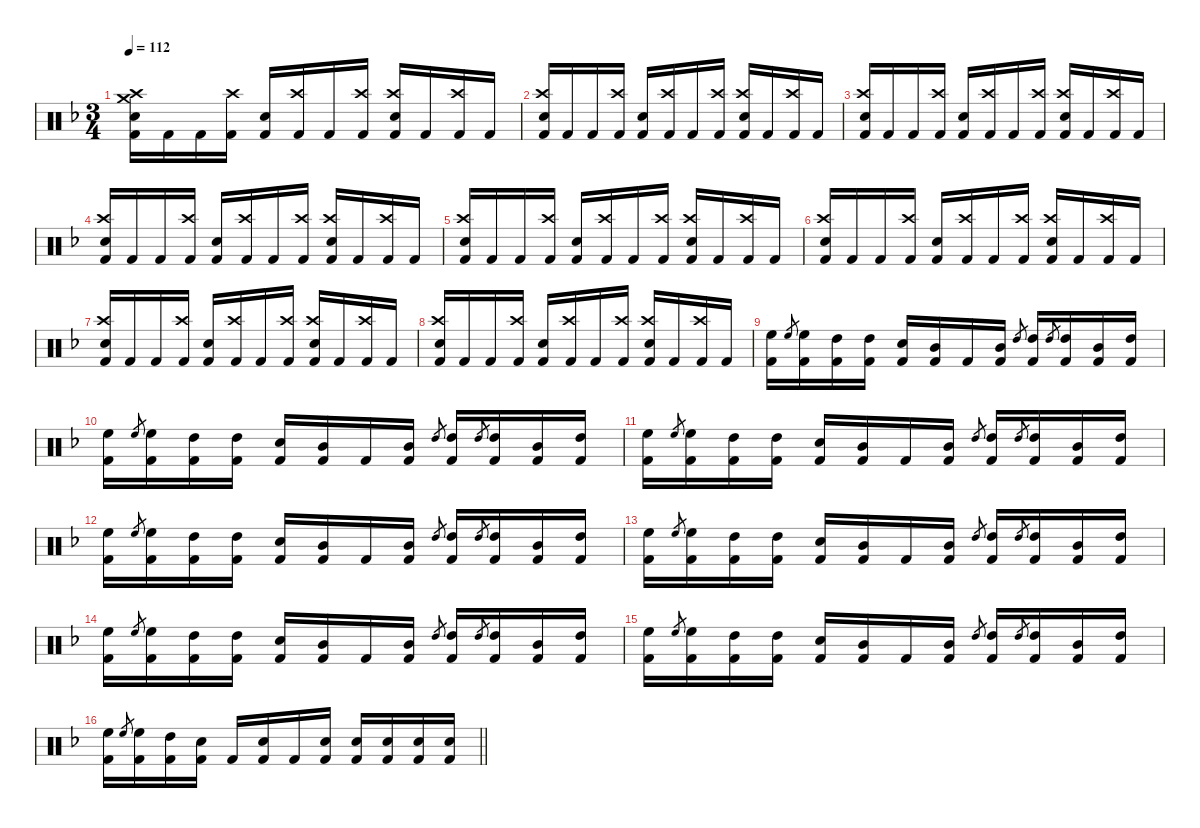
\hideDynamics
\bracketExtendMode nobrackets
\singleTrackTrackNamePolicy hidden
\multiTrackTrackNamePolicy hidden
\firstSystemTrackNameMode fullname
\firstSystemTrackNameOrientation horizontal
\otherSystemsTrackNameOrientation horizontal
\track ("Drumkit" "Drums") {defaultSystemsLayout 4 instrument percussion}
\staff {score}
\articulation defaults
\ts (3 4)
\tempo 112
\clef neutral
\ks dminor
("Crash medium (hit)"{acc forcenatural} "Crash high (hit)"{acc forcenatural} "Snare (hit) 2"{acc forcenatural} "Kick (hit) 2"{acc forcenatural}).16{dy f beam Down} "Kick (hit) 2"{acc forcenatural}.16{beam Down} "Kick (hit) 2"{acc forcenatural}.16{beam Down} ("Crash high (hit)"{acc forcenatural} "Kick (hit) 2"{acc forcenatural}).16{beam Down} ("Snare (hit) 2"{acc forcenatural} "Kick (hit) 2"{acc forcenatural}).16{beam Up} ("Crash high (hit)"{acc forcenatural} "Kick (hit) 2"{acc forcenatural}).16{beam Up} "Kick (hit) 2"{acc forcenatural}.16{beam Up} ("Crash high (hit)"{acc forcenatural} "Kick (hit) 2"{acc forcenatural}).16{beam Up} ("Crash high (hit)"{acc forcenatural} "Snare (hit) 2"{acc forcenatural} "Kick (hit) 2"{acc forcenatural}).16{beam Up} "Kick (hit) 2"{acc forcenatural}.16{beam Up} ("Crash high (hit)"{acc forcenatural} "Kick (hit) 2"{acc forcenatural}).16{beam Up} "Kick (hit) 2"{acc forcenatural}.16{beam Up} |
("Crash high (hit)"{acc forcenatural} "Snare (hit) 2"{acc forcenatural} "Kick (hit) 2"{acc forcenatural}).16{beam Up} "Kick (hit) 2"{acc forcenatural}.16{beam Up} "Kick (hit) 2"{acc forcenatural}.16{beam Up} ("Crash high (hit)"{acc forcenatural} "Kick (hit) 2"{acc forcenatural}).16{beam Up} ("Snare (hit) 2"{acc forcenatural} "Kick (hit) 2"{acc forcenatural}).16{beam Up} ("Crash high (hit)"{acc forcenatural} "Kick (hit) 2"{acc forcenatural}).16{beam Up} "Kick (hit) 2"{acc forcenatural}.16{beam Up} ("Crash high (hit)"{acc forcenatural} "Kick (hit) 2"{acc forcenatural}).16{beam Up} ("Crash high (hit)"{acc forcenatural} "Snare (hit) 2"{acc forcenatural} "Kick (hit) 2"{acc forcenatural}).16{beam Up} "Kick (hit) 2"{acc forcenatural}.16{beam Up} ("Crash high (hit)"{acc forcenatural} "Kick (hit) 2"{acc forcenatural}).16{beam Up} "Kick (hit) 2"{acc forcenatural}.16{beam Up} |
("Crash high (hit)"{acc forcenatural} "Snare (hit) 2"{acc forcenatural} "Kick (hit) 2"{acc forcenatural}).16{beam Up} "Kick (hit) 2"{acc forcenatural}.16{beam Up} "Kick (hit) 2"{acc forcenatural}.16{beam Up} ("Crash high (hit)"{acc forcenatural} "Kick (hit) 2"{acc forcenatural}).16{beam Up} ("Snare (hit) 2"{acc forcenatural} "Kick (hit) 2"{acc forcenatural}).16{beam Up} ("Crash high (hit)"{acc forcenatural} "Kick (hit) 2"{acc forcenatural}).16{beam Up} "Kick (hit) 2"{acc forcenatural}.16{beam Up} ("Crash high (hit)"{acc forcenatural} "Kick (hit) 2"{acc forcenatural}).16{beam Up} ("Crash high (hit)"{acc forcenatural} "Snare (hit) 2"{acc forcenatural} "Kick (hit) 2"{acc forcenatural}).16{beam Up} "Kick (hit) 2"{acc forcenatural}.16{beam Up} ("Crash high (hit)"{acc forcenatural} "Kick (hit) 2"{acc forcenatural}).16{beam Up} "Kick (hit) 2"{acc forcenatural}.16{beam Up} |
("Crash high (hit)"{acc forcenatural} "Snare (hit) 2"{acc forcenatural} "Kick (hit) 2"{acc forcenatural}).16{beam Up} "Kick (hit) 2"{acc forcenatural}.16{beam Up} "Kick (hit) 2"{acc forcenatural}.16{beam Up} ("Crash high (hit)"{acc forcenatural} "Kick (hit) 2"{acc forcenatural}).16{beam Up} ("Snare (hit) 2"{acc forcenatural} "Kick (hit) 2"{acc forcenatural}).16{beam Up} ("Crash high (hit)"{acc forcenatural} "Kick (hit) 2"{acc forcenatural}).16{beam Up} "Kick (hit) 2"{acc forcenatural}.16{beam Up} ("Crash high (hit)"{acc forcenatural} "Kick (hit) 2"{acc forcenatural}).16{beam Up} ("Crash high (hit)"{acc forcenatural} "Snare (hit) 2"{acc forcenatural} "Kick (hit) 2"{acc forcenatural}).16{beam Up} "Kick (hit) 2"{acc forcenatural}.16{beam Up} ("Crash high (hit)"{acc forcenatural} "Kick (hit) 2"{acc forcenatural}).16{beam Up} "Kick (hit) 2"{acc forcenatural}.16{beam Up} |
("Crash high (hit)"{acc forcenatural} "Snare (hit) 2"{acc forcenatural} "Kick (hit) 2"{acc forcenatural}).16{beam Up} "Kick (hit) 2"{acc forcenatural}.16{beam Up} "Kick (hit) 2"{acc forcenatural}.16{beam Up} ("Crash high (hit)"{acc forcenatural} "Kick (hit) 2"{acc forcenatural}).16{beam Up} ("Snare (hit) 2"{acc forcenatural} "Kick (hit) 2"{acc forcenatural}).16{beam Up} ("Crash high (hit)"{acc forcenatural} "Kick (hit) 2"{acc forcenatural}).16{beam Up} "Kick (hit) 2"{acc forcenatural}.16{beam Up} ("Crash high (hit)"{acc forcenatural} "Kick (hit) 2"{acc forcenatural}).16{beam Up} ("Crash high (hit)"{acc forcenatural} "Snare (hit) 2"{acc forcenatural} "Kick (hit) 2"{acc forcenatural}).16{beam Up} "Kick (hit) 2"{acc forcenatural}.16{beam Up} ("Crash high (hit)"{acc forcenatural} "Kick (hit) 2"{acc forcenatural}).16{beam Up} "Kick (hit) 2"{acc forcenatural}.16{beam Up} |
("Crash high (hit)"{acc forcenatural} "Snare (hit) 2"{acc forcenatural} "Kick (hit) 2"{acc forcenatural}).16{beam Up} "Kick (hit) 2"{acc forcenatural}.16{beam Up} "Kick (hit) 2"{acc forcenatural}.16{beam Up} ("Crash high (hit)"{acc forcenatural} "Kick (hit) 2"{acc forcenatural}).16{beam Up} ("Snare (hit) 2"{acc forcenatural} "Kick (hit) 2"{acc forcenatural}).16{beam Up} ("Crash high (hit)"{acc forcenatural} "Kick (hit) 2"{acc forcenatural}).16{beam Up} "Kick (hit) 2"{acc forcenatural}.16{beam Up} ("Crash high (hit)"{acc forcenatural} "Kick (hit) 2"{acc forcenatural}).16{beam Up} ("Crash high (hit)"{acc forcenatural} "Snare (hit) 2"{acc forcenatural} "Kick (hit) 2"{acc forcenatural}).16{beam Up} "Kick (hit) 2"{acc forcenatural}.16{beam Up} ("Crash high (hit)"{acc forcenatural} "Kick (hit) 2"{acc forcenatural}).16{beam Up} "Kick (hit) 2"{acc forcenatural}.16{beam Up} |
("Crash high (hit)"{acc forcenatural} "Snare (hit) 2"{acc forcenatural} "Kick (hit) 2"{acc forcenatural}).16{beam Up} "Kick (hit) 2"{acc forcenatural}.16{beam Up} "Kick (hit) 2"{acc forcenatural}.16{beam Up} ("Crash high (hit)"{acc forcenatural} "Kick (hit) 2"{acc forcenatural}).16{beam Up} ("Snare (hit) 2"{acc forcenatural} "Kick (hit) 2"{acc forcenatural}).16{beam Up} ("Crash high (hit)"{acc forcenatural} "Kick (hit) 2"{acc forcenatural}).16{beam Up} "Kick (hit) 2"{acc forcenatural}.16{beam Up} ("Crash high (hit)"{acc forcenatural} "Kick (hit) 2"{acc forcenatural}).16{beam Up} ("Crash high (hit)"{acc forcenatural} "Snare (hit) 2"{acc forcenatural} "Kick (hit) 2"{acc forcenatural}).16{beam Up} "Kick (hit) 2"{acc forcenatural}.16{beam Up} ("Crash high (hit)"{acc forcenatural} "Kick (hit) 2"{acc forcenatural}).16{beam Up} "Kick (hit) 2"{acc forcenatural}.16{beam Up} |
("Crash high (hit)"{acc forcenatural} "Snare (hit) 2"{acc forcenatural} "Kick (hit) 2"{acc forcenatural}).16{beam Up} "Kick (hit) 2"{acc forcenatural}.16{beam Up} "Kick (hit) 2"{acc forcenatural}.16{beam Up} ("Crash high (hit)"{acc forcenatural} "Kick (hit) 2"{acc forcenatural}).16{beam Up} ("Snare (hit) 2"{acc forcenatural} "Kick (hit) 2"{acc forcenatural}).16{beam Up} ("Crash high (hit)"{acc forcenatural} "Kick (hit) 2"{acc forcenatural}).16{beam Up} "Kick (hit) 2"{acc forcenatural}.16{beam Up} ("Crash high (hit)"{acc forcenatural} "Kick (hit) 2"{acc forcenatural}).16{beam Up} ("Crash high (hit)"{acc forcenatural} "Snare (hit) 2"{acc forcenatural} "Kick (hit) 2"{acc forcenatural}).16{beam Up} "Kick (hit) 2"{acc forcenatural}.16{beam Up} ("Crash high (hit)"{acc forcenatural} "Kick (hit) 2"{acc forcenatural}).16{beam Up} "Kick (hit) 2"{acc forcenatural}.16{beam Up} |
("High Floor Tom (hit)"{acc forcenatural} "Kick (hit) 2"{acc forcenatural}).16{beam Down} "High Floor Tom (hit)"{acc forcenatural}.8{gr dy mf beam Up} ("High Floor Tom (hit)"{acc forcenatural} "Kick (hit) 2"{acc forcenatural}).16{dy f beam Down} ("High Tom (hit)"{acc forcenatural} "Kick (hit) 2"{acc forcenatural}).16{beam Down} ("High Tom (hit)"{acc forcenatural} "Kick (hit) 2"{acc forcenatural}).16{beam Down} ("Snare (hit) 2"{acc forcenatural} "Kick (hit) 2"{acc forcenatural}).16{beam Up} ("Mid Tom (hit)"{acc forcenatural} "Kick (hit) 2"{acc forcenatural}).16{beam Up} "Kick (hit) 2"{acc forcenatural}.16{beam Up} ("Mid Tom (hit)"{acc forcenatural} "Kick (hit) 2"{acc forcenatural}).16{beam Up} "High Tom (hit)"{acc forcenatural}.8{gr dy mf beam Up} ("High Tom (hit)"{acc forcenatural} "Kick (hit) 2"{acc forcenatural}).16{dy f beam Up} "High Tom (hit)"{acc forcenatural}.8{gr dy mf beam Up} ("High Tom (hit)"{acc forcenatural} "Kick (hit) 2"{acc forcenatural}).16{dy f beam Up} ("Mid Tom (hit)"{acc forcenatural} "Kick (hit) 2"{acc forcenatural}).16{beam Up} ("High Tom (hit)"{acc forcenatural} "Kick (hit) 2"{acc forcenatural}).16{beam Up} |
("High Floor Tom (hit)"{acc forcenatural} "Kick (hit) 2"{acc forcenatural}).16{beam Down} "High Floor Tom (hit)"{acc forcenatural}.8{gr dy mf beam Up} ("High Floor Tom (hit)"{acc forcenatural} "Kick (hit) 2"{acc forcenatural}).16{dy f beam Down} ("High Tom (hit)"{acc forcenatural} "Kick (hit) 2"{acc forcenatural}).16{beam Down} ("High Tom (hit)"{acc forcenatural} "Kick (hit) 2"{acc forcenatural}).16{beam Down} ("Snare (hit) 2"{acc forcenatural} "Kick (hit) 2"{acc forcenatural}).16{beam Up} ("Mid Tom (hit)"{acc forcenatural} "Kick (hit) 2"{acc forcenatural}).16{beam Up} "Kick (hit) 2"{acc forcenatural}.16{beam Up} ("Mid Tom (hit)"{acc forcenatural} "Kick (hit) 2"{acc forcenatural}).16{beam Up} "High Tom (hit)"{acc forcenatural}.8{gr dy mf beam Up} ("High Tom (hit)"{acc forcenatural} "Kick (hit) 2"{acc forcenatural}).16{dy f beam Up} "High Tom (hit)"{acc forcenatural}.8{gr dy mf beam Up} ("High Tom (hit)"{acc forcenatural} "Kick (hit) 2"{acc forcenatural}).16{dy f beam Up} ("Mid Tom (hit)"{acc forcenatural} "Kick (hit) 2"{acc forcenatural}).16{beam Up} ("High Tom (hit)"{acc forcenatural} "Kick (hit) 2"{acc forcenatural}).16{beam Up} |
("High Floor Tom (hit)"{acc forcenatural} "Kick (hit) 2"{acc forcenatural}).16{beam Down} "High Floor Tom (hit)"{acc forcenatural}.8{gr dy mf beam Up} ("High Floor Tom (hit)"{acc forcenatural} "Kick (hit) 2"{acc forcenatural}).16{dy f beam Down} ("High Tom (hit)"{acc forcenatural} "Kick (hit) 2"{acc forcenatural}).16{beam Down} ("High Tom (hit)"{acc forcenatural} "Kick (hit) 2"{acc forcenatural}).16{beam Down} ("Snare (hit) 2"{acc forcenatural} "Kick (hit) 2"{acc forcenatural}).16{beam Up} ("Mid Tom (hit)"{acc forcenatural} "Kick (hit) 2"{acc forcenatural}).16{beam Up} "Kick (hit) 2"{acc forcenatural}.16{beam Up} ("Mid Tom (hit)"{acc forcenatural} "Kick (hit) 2"{acc forcenatural}).16{beam Up} "High Tom (hit)"{acc forcenatural}.8{gr dy mf beam Up} ("High Tom (hit)"{acc forcenatural} "Kick (hit) 2"{acc forcenatural}).16{dy f beam Up} "High Tom (hit)"{acc forcenatural}.8{gr dy mf beam Up} ("High Tom (hit)"{acc forcenatural} "Kick (hit) 2"{acc forcenatural}).16{dy f beam Up} ("Mid Tom (hit)"{acc forcenatural} "Kick (hit) 2"{acc forcenatural}).16{beam Up} ("High Tom (hit)"{acc forcenatural} "Kick (hit) 2"{acc forcenatural}).16{beam Up} |
("High Floor Tom (hit)"{acc forcenatural} "Kick (hit) 2"{acc forcenatural}).16{beam Down} "High Floor Tom (hit)"{acc forcenatural}.8{gr dy mf beam Up} ("High Floor Tom (hit)"{acc forcenatural} "Kick (hit) 2"{acc forcenatural}).16{dy f beam Down} ("High Tom (hit)"{acc forcenatural} "Kick (hit) 2"{acc forcenatural}).16{beam Down} ("High Tom (hit)"{acc forcenatural} "Kick (hit) 2"{acc forcenatural}).16{beam Down} ("Snare (hit) 2"{acc forcenatural} "Kick (hit) 2"{acc forcenatural}).16{beam Up} ("Mid Tom (hit)"{acc forcenatural} "Kick (hit) 2"{acc forcenatural}).16{beam Up} "Kick (hit) 2"{acc forcenatural}.16{beam Up} ("Mid Tom (hit)"{acc forcenatural} "Kick (hit) 2"{acc forcenatural}).16{beam Up} "High Tom (hit)"{acc forcenatural}.8{gr dy mf beam Up} ("High Tom (hit)"{acc forcenatural} "Kick (hit) 2"{acc forcenatural}).16{dy f beam Up} "High Tom (hit)"{acc forcenatural}.8{gr dy mf beam Up} ("High Tom (hit)"{acc forcenatural} "Kick (hit) 2"{acc forcenatural}).16{dy f beam Up} ("Mid Tom (hit)"{acc forcenatural} "Kick (hit) 2"{acc forcenatural}).16{beam Up} ("High Tom (hit)"{acc forcenatural} "Kick (hit) 2"{acc forcenatural}).16{beam Up} |
("High Floor Tom (hit)"{acc forcenatural} "Kick (hit) 2"{acc forcenatural}).16{beam Down} "High Floor Tom (hit)"{acc forcenatural}.8{gr dy mf beam Up} ("High Floor Tom (hit)"{acc forcenatural} "Kick (hit) 2"{acc forcenatural}).16{dy f beam Down} ("High Tom (hit)"{acc forcenatural} "Kick (hit) 2"{acc forcenatural}).16{beam Down} ("High Tom (hit)"{acc forcenatural} "Kick (hit) 2"{acc forcenatural}).16{beam Down} ("Snare (hit) 2"{acc forcenatural} "Kick (hit) 2"{acc forcenatural}).16{beam Up} ("Mid Tom (hit)"{acc forcenatural} "Kick (hit) 2"{acc forcenatural}).16{beam Up} "Kick (hit) 2"{acc forcenatural}.16{beam Up} ("Mid Tom (hit)"{acc forcenatural} "Kick (hit) 2"{acc forcenatural}).16{beam Up} "High Tom (hit)"{acc forcenatural}.8{gr dy mf beam Up} ("High Tom (hit)"{acc forcenatural} "Kick (hit) 2"{acc forcenatural}).16{dy f beam Up} "High Tom (hit)"{acc forcenatural}.8{gr dy mf beam Up} ("High Tom (hit)"{acc forcenatural} "Kick (hit) 2"{acc forcenatural}).16{dy f beam Up} ("Mid Tom (hit)"{acc forcenatural} "Kick (hit) 2"{acc forcenatural}).16{beam Up} ("High Tom (hit)"{acc forcenatural} "Kick (hit) 2"{acc forcenatural}).16{beam Up} |
("High Floor Tom (hit)"{acc forcenatural} "Kick (hit) 2"{acc forcenatural}).16{beam Down} "High Floor Tom (hit)"{acc forcenatural}.8{gr dy mf beam Up} ("High Floor Tom (hit)"{acc forcenatural} "Kick (hit) 2"{acc forcenatural}).16{dy f beam Down} ("High Tom (hit)"{acc forcenatural} "Kick (hit) 2"{acc forcenatural}).16{beam Down} ("High Tom (hit)"{acc forcenatural} "Kick (hit) 2"{acc forcenatural}).16{beam Down} ("Snare (hit) 2"{acc forcenatural} "Kick (hit) 2"{acc forcenatural}).16{beam Up} ("Mid Tom (hit)"{acc forcenatural} "Kick (hit) 2"{acc forcenatural}).16{beam Up} "Kick (hit) 2"{acc forcenatural}.16{beam Up} ("Mid Tom (hit)"{acc forcenatural} "Kick (hit) 2"{acc forcenatural}).16{beam Up} "High Tom (hit)"{acc forcenatural}.8{gr dy mf beam Up} ("High Tom (hit)"{acc forcenatural} "Kick (hit) 2"{acc forcenatural}).16{dy f beam Up} "High Tom (hit)"{acc forcenatural}.8{gr dy mf beam Up} ("High Tom (hit)"{acc forcenatural} "Kick (hit) 2"{acc forcenatural}).16{dy f beam Up} ("Mid Tom (hit)"{acc forcenatural} "Kick (hit) 2"{acc forcenatural}).16{beam Up} ("High Tom (hit)"{acc forcenatural} "Kick (hit) 2"{acc forcenatural}).16{beam Up} |
("High Floor Tom (hit)"{acc forcenatural} "Kick (hit) 2"{acc forcenatural}).16{beam Down} "High Floor Tom (hit)"{acc forcenatural}.8{gr dy mf beam Up} ("High Floor Tom (hit)"{acc forcenatural} "Kick (hit) 2"{acc forcenatural}).16{dy f beam Down} ("High Tom (hit)"{acc forcenatural} "Kick (hit) 2"{acc forcenatural}).16{beam Down} ("High Tom (hit)"{acc forcenatural} "Kick (hit) 2"{acc forcenatural}).16{beam Down} ("Snare (hit) 2"{acc forcenatural} "Kick (hit) 2"{acc forcenatural}).16{beam Up} ("Mid Tom (hit)"{acc forcenatural} "Kick (hit) 2"{acc forcenatural}).16{beam Up} "Kick (hit) 2"{acc forcenatural}.16{beam Up} ("Mid Tom (hit)"{acc forcenatural} "Kick (hit) 2"{acc forcenatural}).16{beam Up} "High Tom (hit)"{acc forcenatural}.8{gr dy mf beam Up} ("High Tom (hit)"{acc forcenatural} "Kick (hit) 2"{acc forcenatural}).16{dy f beam Up} "High Tom (hit)"{acc forcenatural}.8{gr dy mf beam Up} ("High Tom (hit)"{acc forcenatural} "Kick (hit) 2"{acc forcenatural}).16{dy f beam Up} ("Mid Tom (hit)"{acc forcenatural} "Kick (hit) 2"{acc forcenatural}).16{beam Up} ("High Tom (hit)"{acc forcenatural} "Kick (hit) 2"{acc forcenatural}).16{beam Up} |
\barLineRight lightlight
("High Floor Tom (hit)"{acc forcenatural} "Kick (hit) 2"{acc forcenatural}).16{beam Down} "High Floor Tom (hit)"{acc forcenatural}.8{gr dy mf beam Up} ("High Floor Tom (hit)"{acc forcenatural} "Kick (hit) 2"{acc forcenatural}).16{dy f beam Down} ("High Tom (hit)"{acc forcenatural} "Kick (hit) 2"{acc forcenatural}).16{beam Down} ("Snare (hit) 2"{acc forcenatural} "Kick (hit) 2"{acc forcenatural}).16{beam Down} "Kick (hit) 2"{acc forcenatural}.16{beam Up} ("Snare (hit) 2"{acc forcenatural} "Kick (hit) 2"{acc forcenatural}).16{beam Up} "Kick (hit) 2"{acc forcenatural}.16{beam Up} ("Snare (hit) 2"{acc forcenatural} "Kick (hit) 2"{acc forcenatural}).16{beam Up} ("Snare (hit) 2"{acc forcenatural} "Kick (hit) 2"{acc forcenatural}).16{beam Up} ("Snare (hit) 2"{acc forcenatural} "Kick (hit) 2"{acc forcenatural}).16{beam Up} ("Snare (hit) 2"{acc forcenatural} "Kick (hit) 2"{acc forcenatural}).16{beam Up} ("Snare (hit) 2"{acc forcenatural} "Kick (hit) 2"{acc forcenatural}).16{beam Up}
